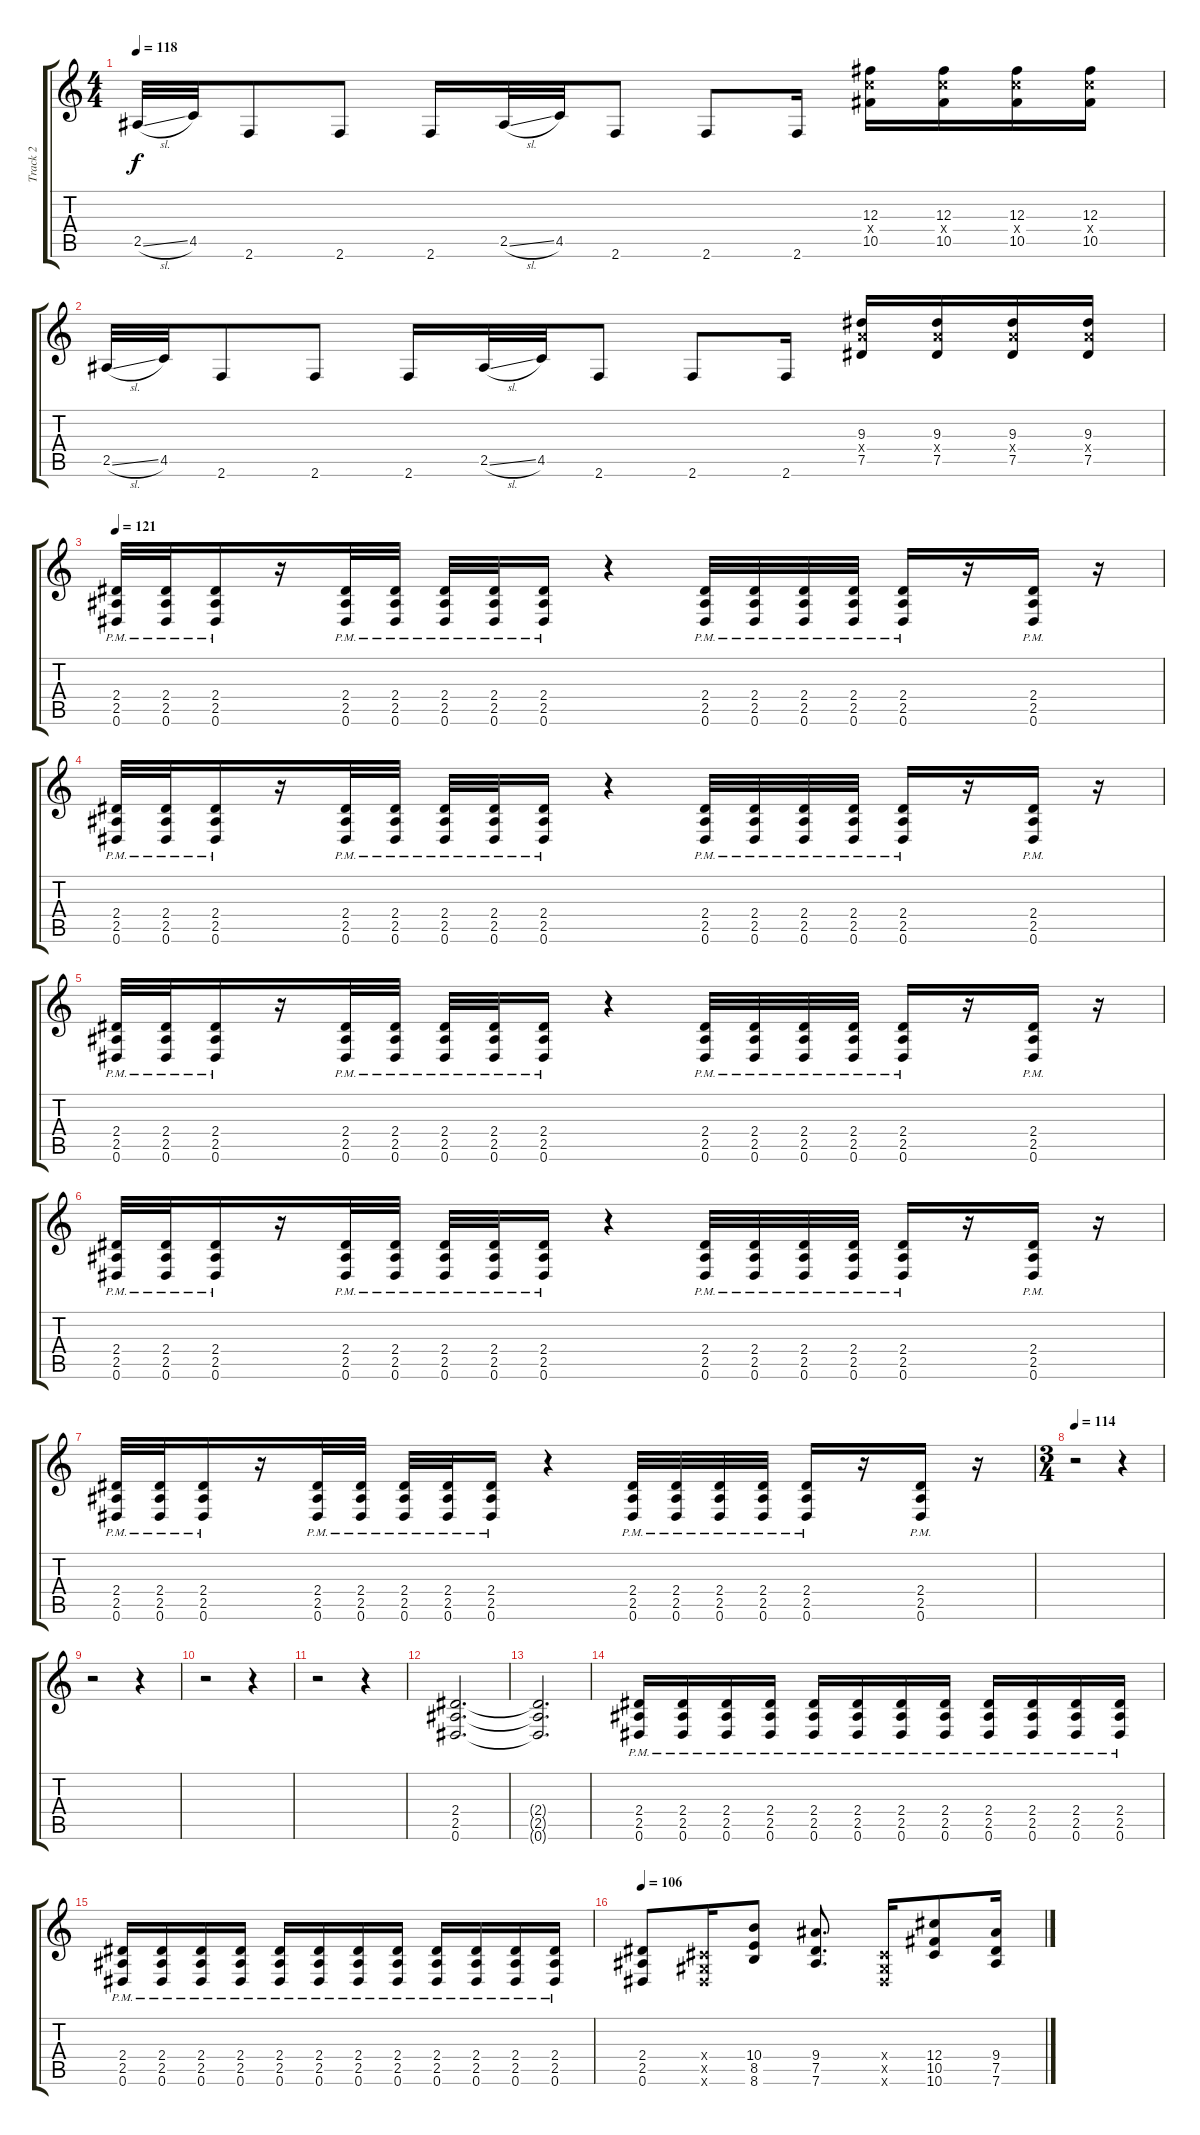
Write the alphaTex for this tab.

\track ("Track 2" "Track 2") {instrument distortionguitar}
\staff {score tabs}
\tuning (Eb4 Bb3 Gb3 Db3 Ab2 Eb2) {hide}
\ts (4 4)
\tempo 118
\clef g2
\ks c
2.5{sl}.32{dy f} 4.5.32 2.6.8 2.6.8 2.6.16 2.5{sl}.32 4.5.32 2.6.8 2.6.8 2.6.16 (12.3 11.4{x} 10.5).16 (12.3 11.4{x} 10.5).16 (12.3 11.4{x} 10.5).16 (12.3 11.4{x} 10.5).16 |
2.5{sl}.32 4.5.32 2.6.8 2.6.8 2.6.16 2.5{sl}.32 4.5.32 2.6.8 2.6.8 2.6.16 (9.3 8.4{x} 7.5).16 (9.3 8.4{x} 7.5).16 (9.3 8.4{x} 7.5).16 (9.3 8.4{x} 7.5).16 |
\tempo 121
(2.4{pm} 2.5{pm} 0.6{pm}).32 (2.4{pm} 2.5{pm} 0.6{pm}).32 (2.4{pm} 2.5{pm} 0.6{pm}).16 r.16 (2.4{pm} 2.5{pm} 0.6{pm}).32 (2.4{pm} 2.5{pm} 0.6{pm}).32 (2.4{pm} 2.5{pm} 0.6{pm}).32 (2.4{pm} 2.5{pm} 0.6{pm}).32 (2.4{pm} 2.5{pm} 0.6{pm}).16 r.4 (2.4{pm} 2.5{pm} 0.6{pm}).32 (2.4{pm} 2.5{pm} 0.6{pm}).32 (2.4{pm} 2.5{pm} 0.6{pm}).32 (2.4{pm} 2.5{pm} 0.6{pm}).32 (2.4{pm} 2.5{pm} 0.6{pm}).16 r.16 (2.4{pm} 2.5{pm} 0.6{pm}).16 r.16 |
(2.4{pm} 2.5{pm} 0.6{pm}).32 (2.4{pm} 2.5{pm} 0.6{pm}).32 (2.4{pm} 2.5{pm} 0.6{pm}).16 r.16 (2.4{pm} 2.5{pm} 0.6{pm}).32 (2.4{pm} 2.5{pm} 0.6{pm}).32 (2.4{pm} 2.5{pm} 0.6{pm}).32 (2.4{pm} 2.5{pm} 0.6{pm}).32 (2.4{pm} 2.5{pm} 0.6{pm}).16 r.4 (2.4{pm} 2.5{pm} 0.6{pm}).32 (2.4{pm} 2.5{pm} 0.6{pm}).32 (2.4{pm} 2.5{pm} 0.6{pm}).32 (2.4{pm} 2.5{pm} 0.6{pm}).32 (2.4{pm} 2.5{pm} 0.6{pm}).16 r.16 (2.4{pm} 2.5{pm} 0.6{pm}).16 r.16 |
(2.4{pm} 2.5{pm} 0.6{pm}).32 (2.4{pm} 2.5{pm} 0.6{pm}).32 (2.4{pm} 2.5{pm} 0.6{pm}).16 r.16 (2.4{pm} 2.5{pm} 0.6{pm}).32 (2.4{pm} 2.5{pm} 0.6{pm}).32 (2.4{pm} 2.5{pm} 0.6{pm}).32 (2.4{pm} 2.5{pm} 0.6{pm}).32 (2.4{pm} 2.5{pm} 0.6{pm}).16 r.4 (2.4{pm} 2.5{pm} 0.6{pm}).32 (2.4{pm} 2.5{pm} 0.6{pm}).32 (2.4{pm} 2.5{pm} 0.6{pm}).32 (2.4{pm} 2.5{pm} 0.6{pm}).32 (2.4{pm} 2.5{pm} 0.6{pm}).16 r.16 (2.4{pm} 2.5{pm} 0.6{pm}).16 r.16 |
(2.4{pm} 2.5{pm} 0.6{pm}).32 (2.4{pm} 2.5{pm} 0.6{pm}).32 (2.4{pm} 2.5{pm} 0.6{pm}).16 r.16 (2.4{pm} 2.5{pm} 0.6{pm}).32 (2.4{pm} 2.5{pm} 0.6{pm}).32 (2.4{pm} 2.5{pm} 0.6{pm}).32 (2.4{pm} 2.5{pm} 0.6{pm}).32 (2.4{pm} 2.5{pm} 0.6{pm}).16 r.4 (2.4{pm} 2.5{pm} 0.6{pm}).32 (2.4{pm} 2.5{pm} 0.6{pm}).32 (2.4{pm} 2.5{pm} 0.6{pm}).32 (2.4{pm} 2.5{pm} 0.6{pm}).32 (2.4{pm} 2.5{pm} 0.6{pm}).16 r.16 (2.4{pm} 2.5{pm} 0.6{pm}).16 r.16 |
(2.4{pm} 2.5{pm} 0.6{pm}).32 (2.4{pm} 2.5{pm} 0.6{pm}).32 (2.4{pm} 2.5{pm} 0.6{pm}).16 r.16 (2.4{pm} 2.5{pm} 0.6{pm}).32 (2.4{pm} 2.5{pm} 0.6{pm}).32 (2.4{pm} 2.5{pm} 0.6{pm}).32 (2.4{pm} 2.5{pm} 0.6{pm}).32 (2.4{pm} 2.5{pm} 0.6{pm}).16 r.4 (2.4{pm} 2.5{pm} 0.6{pm}).32 (2.4{pm} 2.5{pm} 0.6{pm}).32 (2.4{pm} 2.5{pm} 0.6{pm}).32 (2.4{pm} 2.5{pm} 0.6{pm}).32 (2.4{pm} 2.5{pm} 0.6{pm}).16 r.16 (2.4{pm} 2.5{pm} 0.6{pm}).16 r.16 |
\ts (3 4)
\tempo 114
r.2 r.4 |
r.2 r.4 |
r.2 r.4 |
r.2 r.4 |
(2.4 2.5 0.6).2{d} |
(2.4{t} 2.5{t} 0.6{t}).2{d} |
(2.4{pm} 2.5{pm} 0.6{pm}).16 (2.4{pm} 2.5{pm} 0.6{pm}).16 (2.4{pm} 2.5{pm} 0.6{pm}).16 (2.4{pm} 2.5{pm} 0.6{pm}).16 (2.4{pm} 2.5{pm} 0.6{pm}).16 (2.4{pm} 2.5{pm} 0.6{pm}).16 (2.4{pm} 2.5{pm} 0.6{pm}).16 (2.4{pm} 2.5{pm} 0.6{pm}).16 (2.4{pm} 2.5{pm} 0.6{pm}).16 (2.4{pm} 2.5{pm} 0.6{pm}).16 (2.4{pm} 2.5{pm} 0.6{pm}).16 (2.4{pm} 2.5{pm} 0.6{pm}).16 |
(2.4{pm} 2.5{pm} 0.6{pm}).16 (2.4{pm} 2.5{pm} 0.6{pm}).16 (2.4{pm} 2.5{pm} 0.6{pm}).16 (2.4{pm} 2.5{pm} 0.6{pm}).16 (2.4{pm} 2.5{pm} 0.6{pm}).16 (2.4{pm} 2.5{pm} 0.6{pm}).16 (2.4{pm} 2.5{pm} 0.6{pm}).16 (2.4{pm} 2.5{pm} 0.6{pm}).16 (2.4{pm} 2.5{pm} 0.6{pm}).16 (2.4{pm} 2.5{pm} 0.6{pm}).16 (2.4{pm} 2.5{pm} 0.6{pm}).16 (2.4{pm} 2.5{pm} 0.6{pm}).16 |
\tempo 106
(2.4 2.5 0.6).8 (0.4{x} 0.5{x} 0.6{x}).16 (10.4 8.5 8.6).8 (9.4 7.5 7.6).8{d} (0.4{x} 0.5{x} 0.6{x}).16 (12.4 10.5 10.6).8 (9.4 7.5 7.6).16
